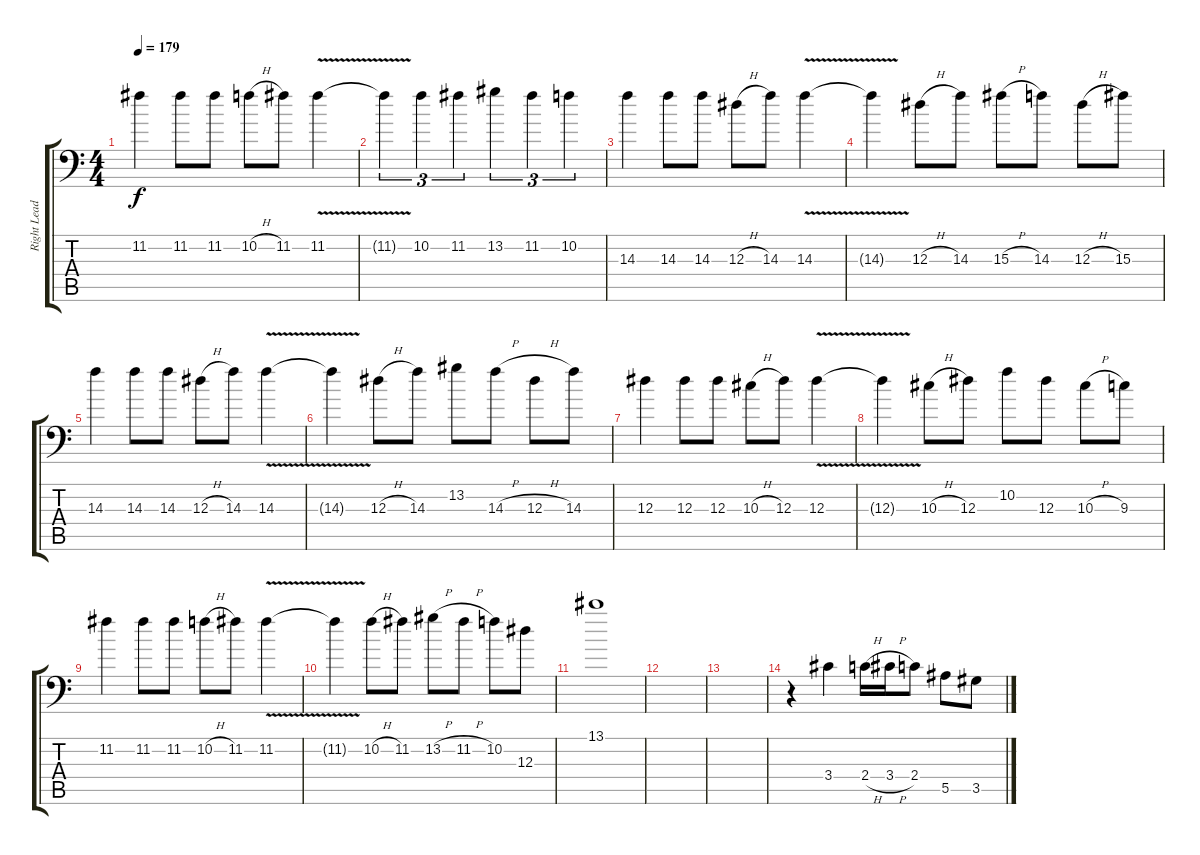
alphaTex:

\track ("Right Lead 1" "Right Lead") {instrument distortionguitar}
\staff {score tabs}
\tuning (C4 G3 Eb3 Bb2 F2 Bb1) {hide}
\ts (4 4)
\tempo 179
\clef f4
\ks c
11.2.4{dy f} 11.2.8 11.2.8 10.2{h}.8 11.2.8 11.2{v}.4 |
11.2{t}.4{tu (3 2)} 10.2.4{tu (3 2)} 11.2.4{tu (3 2)} 13.2.4{tu (3 2)} 11.2.4{tu (3 2)} 10.2.4{tu (3 2)} |
14.3.4 14.3.8 14.3.8 12.3{h}.8 14.3.8 14.3{v}.4 |
14.3{t}.4 12.3{h}.8 14.3.8 15.3{h}.8 14.3.8 12.3{h}.8 15.3.8 |
14.3.4 14.3.8 14.3.8 12.3{h}.8 14.3.8 14.3{v}.4 |
14.3{t}.4 12.3{h}.8 14.3.8 13.2.8 14.3{h}.8 12.3{h}.8 14.3.8 |
12.3.4 12.3.8 12.3.8 10.3{h}.8 12.3.8 12.3{v}.4 |
12.3{t}.4 10.3{h}.8 12.3.8 10.2.8 12.3.8 10.3{h}.8 9.3.8 |
11.2.4 11.2.8 11.2.8 10.2{h}.8 11.2.8 11.2{v}.4 |
11.2{t}.4 10.2{h}.8 11.2.8 13.2{h}.8 11.2{h}.8 10.2.8 12.3.8 |
13.1.1 |
|
|
r.4 3.4.4 2.4{h}.16 3.4{h}.16 2.4.8 5.5.8 3.5.8
